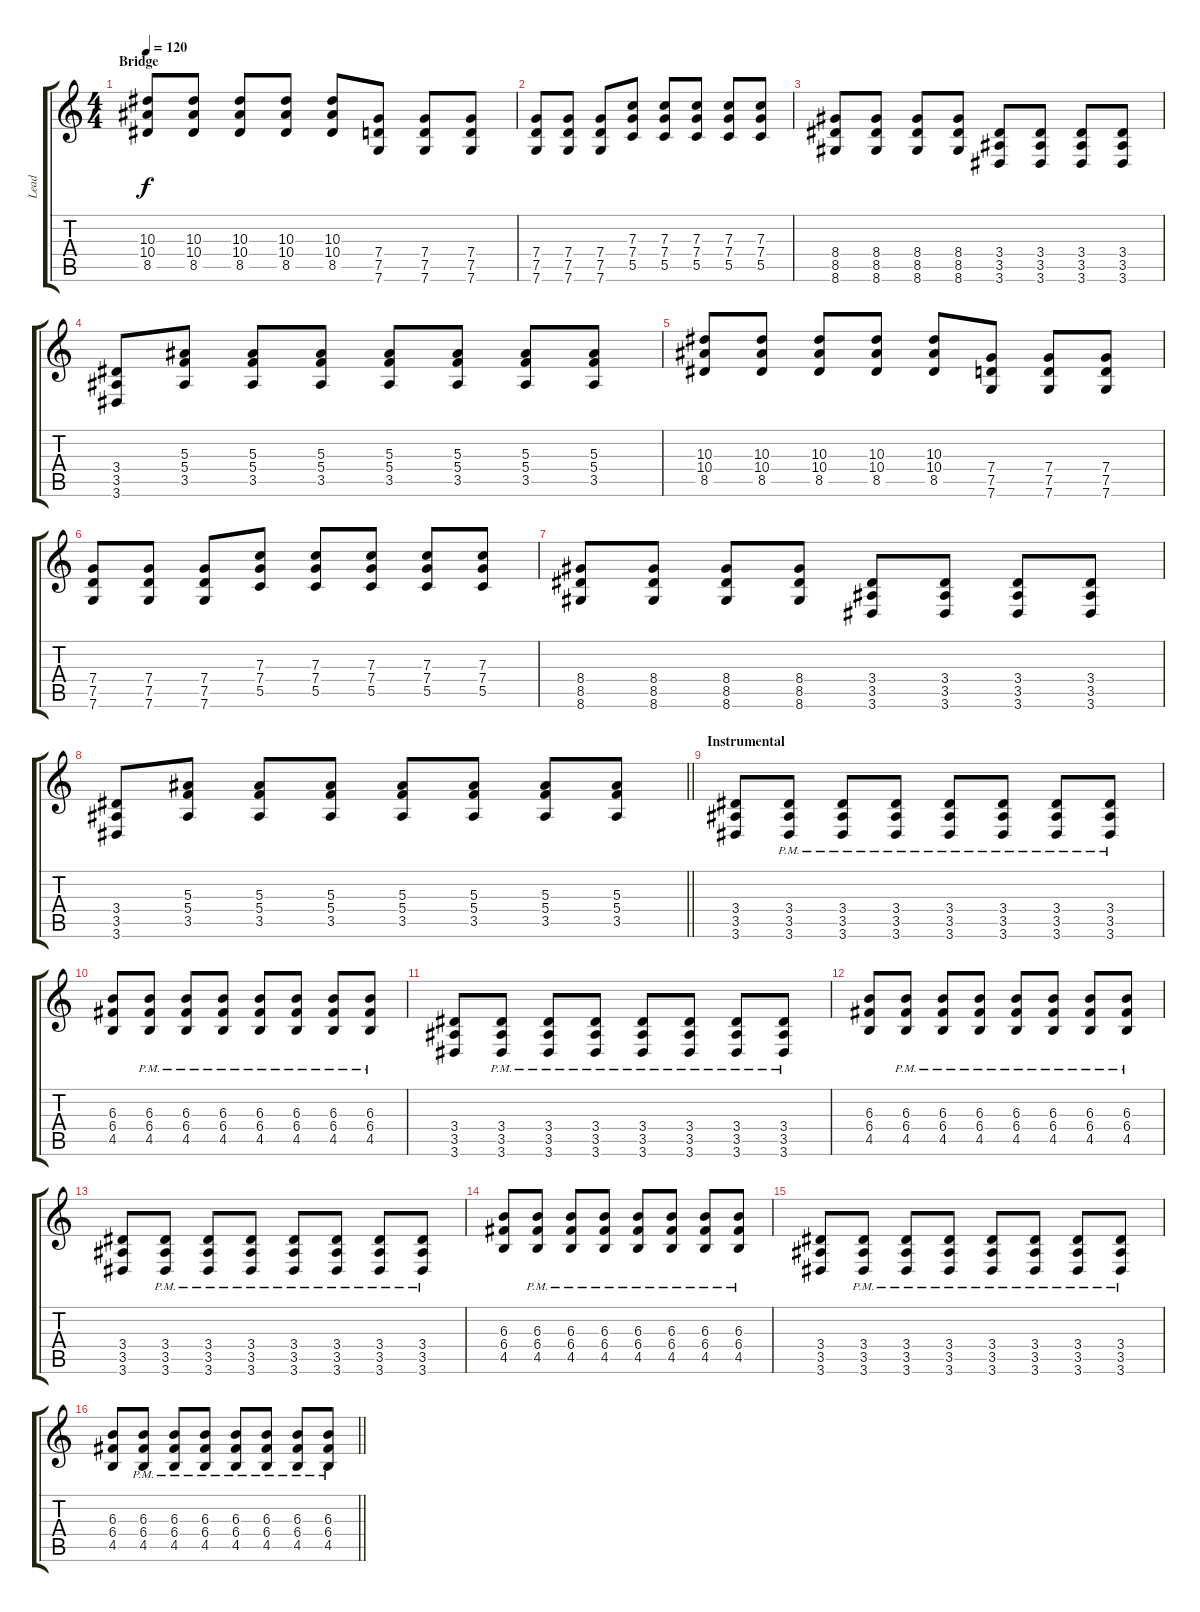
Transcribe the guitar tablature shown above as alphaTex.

\track ("Lead" "Lead") {instrument distortionguitar}
\staff {score tabs}
\tuning (D4 A3 F3 C3 G2 C2) {hide}
\ts (4 4)
\section ("" "Bridge")
\tempo 120
\clef g2
\ks c
(10.3 10.4 8.5).8{dy f} (10.3 10.4 8.5).8 (10.3 10.4 8.5).8 (10.3 10.4 8.5).8 (10.3 10.4 8.5).8 (7.4 7.5 7.6).8 (7.4 7.5 7.6).8 (7.4 7.5 7.6).8 |
(7.4 7.5 7.6).8 (7.4 7.5 7.6).8 (7.4 7.5 7.6).8 (7.3 7.4 5.5).8 (7.3 7.4 5.5).8 (7.3 7.4 5.5).8 (7.3 7.4 5.5).8 (7.3 7.4 5.5).8 |
(8.4 8.5 8.6).8 (8.4 8.5 8.6).8 (8.4 8.5 8.6).8 (8.4 8.5 8.6).8 (3.4 3.5 3.6).8 (3.4 3.5 3.6).8 (3.4 3.5 3.6).8 (3.4 3.5 3.6).8 |
(3.4 3.5 3.6).8 (5.3 5.4 3.5).8 (5.3 5.4 3.5).8 (5.3 5.4 3.5).8 (5.3 5.4 3.5).8 (5.3 5.4 3.5).8 (5.3 5.4 3.5).8 (5.3 5.4 3.5).8 |
(10.3 10.4 8.5).8 (10.3 10.4 8.5).8 (10.3 10.4 8.5).8 (10.3 10.4 8.5).8 (10.3 10.4 8.5).8 (7.4 7.5 7.6).8 (7.4 7.5 7.6).8 (7.4 7.5 7.6).8 |
(7.4 7.5 7.6).8 (7.4 7.5 7.6).8 (7.4 7.5 7.6).8 (7.3 7.4 5.5).8 (7.3 7.4 5.5).8 (7.3 7.4 5.5).8 (7.3 7.4 5.5).8 (7.3 7.4 5.5).8 |
(8.4 8.5 8.6).8 (8.4 8.5 8.6).8 (8.4 8.5 8.6).8 (8.4 8.5 8.6).8 (3.4 3.5 3.6).8 (3.4 3.5 3.6).8 (3.4 3.5 3.6).8 (3.4 3.5 3.6).8 |
\barLineRight lightlight
(3.4 3.5 3.6).8 (5.3 5.4 3.5).8 (5.3 5.4 3.5).8 (5.3 5.4 3.5).8 (5.3 5.4 3.5).8 (5.3 5.4 3.5).8 (5.3 5.4 3.5).8 (5.3 5.4 3.5).8 |
\section ("" "Instrumental")
(3.4 3.5 3.6).8 (3.4{pm} 3.5{pm} 3.6{pm}).8 (3.4{pm} 3.5{pm} 3.6{pm}).8 (3.4{pm} 3.5{pm} 3.6{pm}).8 (3.4{pm} 3.5{pm} 3.6{pm}).8 (3.4{pm} 3.5{pm} 3.6{pm}).8 (3.4{pm} 3.5{pm} 3.6{pm}).8 (3.4{pm} 3.5{pm} 3.6{pm}).8 |
(6.3 6.4 4.5).8 (6.3{pm} 6.4{pm} 4.5{pm}).8 (6.3{pm} 6.4{pm} 4.5{pm}).8 (6.3{pm} 6.4{pm} 4.5{pm}).8 (6.3{pm} 6.4{pm} 4.5{pm}).8 (6.3{pm} 6.4{pm} 4.5{pm}).8 (6.3{pm} 6.4{pm} 4.5{pm}).8 (6.3{pm} 6.4{pm} 4.5{pm}).8 |
(3.4 3.5 3.6).8 (3.4{pm} 3.5{pm} 3.6{pm}).8 (3.4{pm} 3.5{pm} 3.6{pm}).8 (3.4{pm} 3.5{pm} 3.6{pm}).8 (3.4{pm} 3.5{pm} 3.6{pm}).8 (3.4{pm} 3.5{pm} 3.6{pm}).8 (3.4{pm} 3.5{pm} 3.6{pm}).8 (3.4{pm} 3.5{pm} 3.6{pm}).8 |
(6.3 6.4 4.5).8 (6.3{pm} 6.4{pm} 4.5{pm}).8 (6.3{pm} 6.4{pm} 4.5{pm}).8 (6.3{pm} 6.4{pm} 4.5{pm}).8 (6.3{pm} 6.4{pm} 4.5{pm}).8 (6.3{pm} 6.4{pm} 4.5{pm}).8 (6.3{pm} 6.4{pm} 4.5{pm}).8 (6.3{pm} 6.4{pm} 4.5{pm}).8 |
(3.4 3.5 3.6).8 (3.4{pm} 3.5{pm} 3.6{pm}).8 (3.4{pm} 3.5{pm} 3.6{pm}).8 (3.4{pm} 3.5{pm} 3.6{pm}).8 (3.4{pm} 3.5{pm} 3.6{pm}).8 (3.4{pm} 3.5{pm} 3.6{pm}).8 (3.4{pm} 3.5{pm} 3.6{pm}).8 (3.4{pm} 3.5{pm} 3.6{pm}).8 |
(6.3 6.4 4.5).8 (6.3{pm} 6.4{pm} 4.5{pm}).8 (6.3{pm} 6.4{pm} 4.5{pm}).8 (6.3{pm} 6.4{pm} 4.5{pm}).8 (6.3{pm} 6.4{pm} 4.5{pm}).8 (6.3{pm} 6.4{pm} 4.5{pm}).8 (6.3{pm} 6.4{pm} 4.5{pm}).8 (6.3{pm} 6.4{pm} 4.5{pm}).8 |
(3.4 3.5 3.6).8 (3.4{pm} 3.5{pm} 3.6{pm}).8 (3.4{pm} 3.5{pm} 3.6{pm}).8 (3.4{pm} 3.5{pm} 3.6{pm}).8 (3.4{pm} 3.5{pm} 3.6{pm}).8 (3.4{pm} 3.5{pm} 3.6{pm}).8 (3.4{pm} 3.5{pm} 3.6{pm}).8 (3.4{pm} 3.5{pm} 3.6{pm}).8 |
\barLineRight lightlight
(6.3 6.4 4.5).8 (6.3{pm} 6.4{pm} 4.5{pm}).8 (6.3{pm} 6.4{pm} 4.5{pm}).8 (6.3{pm} 6.4{pm} 4.5{pm}).8 (6.3{pm} 6.4{pm} 4.5{pm}).8 (6.3{pm} 6.4{pm} 4.5{pm}).8 (6.3{pm} 6.4{pm} 4.5{pm}).8 (6.3{pm} 6.4{pm} 4.5{pm}).8
